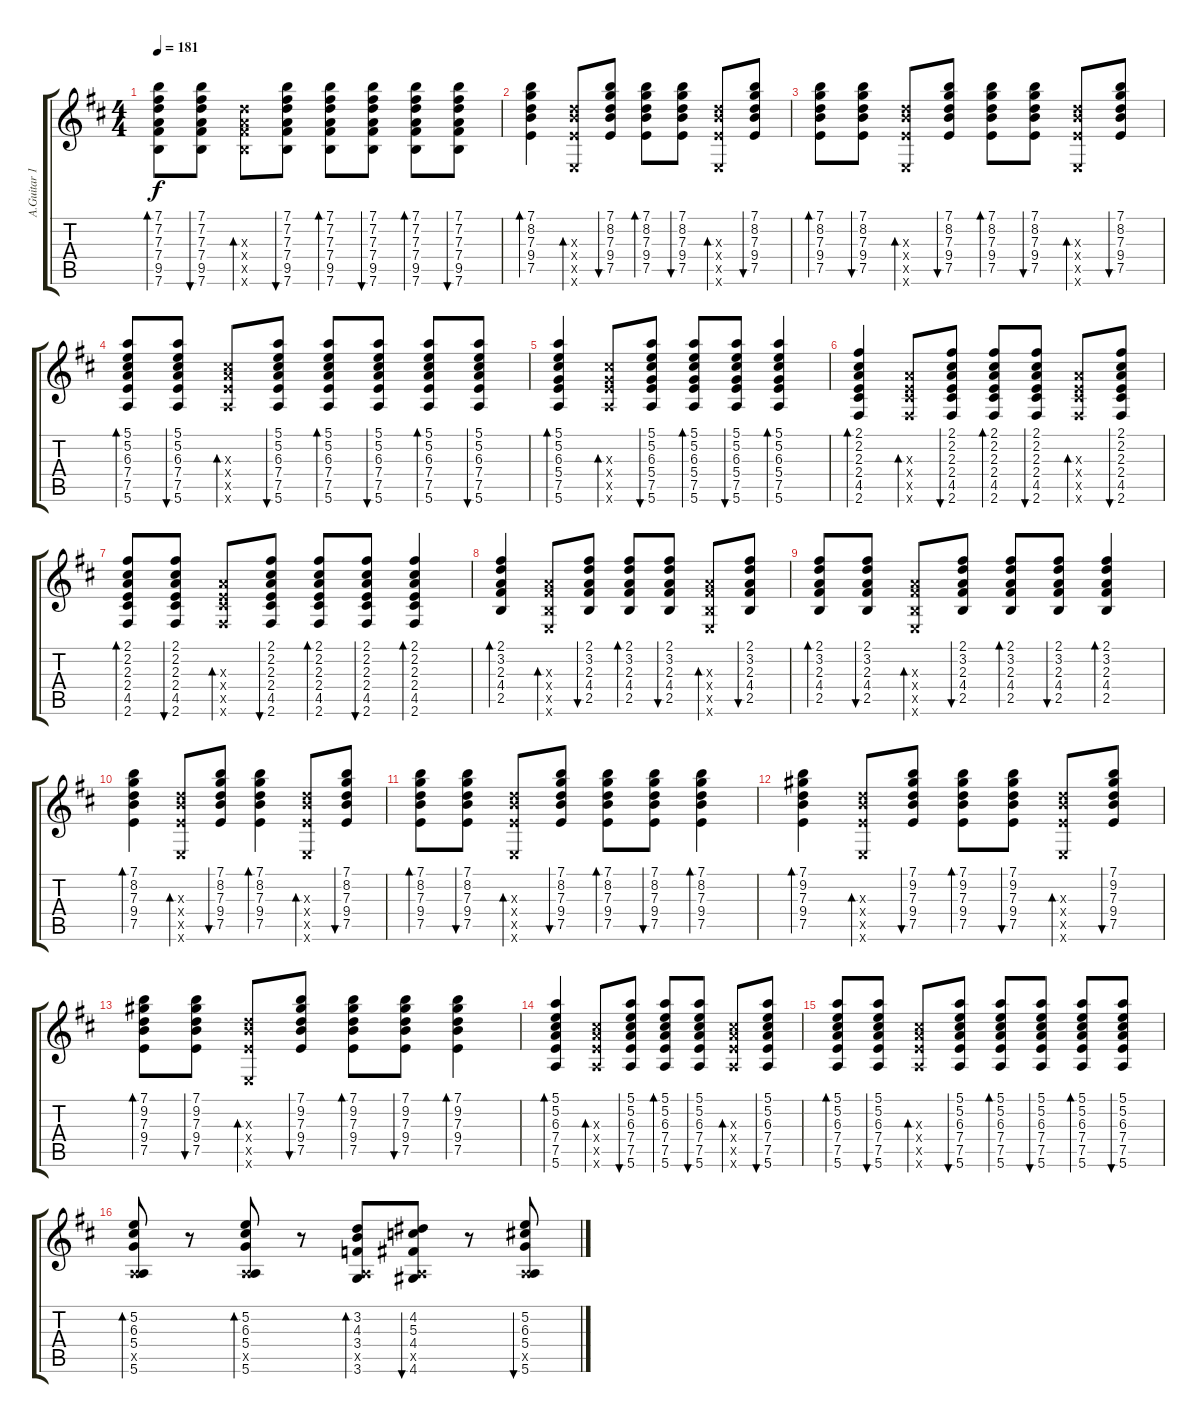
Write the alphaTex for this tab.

\track ("A.Guitar 1" "A.Guitar 1") {instrument acousticguitarnylon}
\staff {score tabs}
\tuning (E4 B3 G3 D3 A2 E2) {hide}
\ts (4 4)
\tempo 181
\clef g2
\ks d
(7.1 7.2 7.3 7.4 9.5 7.6).8{bd 60 dy f} (7.1 7.2 7.3 7.4 9.5 7.6).8{bu 60} (7.3{x} 7.4{x} 9.5{x} 7.6{x}).8{bd 60} (7.1 7.2 7.3 7.4 9.5 7.6).8{bu 60} (7.1 7.2 7.3 7.4 9.5 7.6).8{bd 60} (7.1 7.2 7.3 7.4 9.5 7.6).8{bu 60} (7.1 7.2 7.3 7.4 9.5 7.6).8{bd 60} (7.1 7.2 7.3 7.4 9.5 7.6).8{bu 60} |
(7.1 8.2 7.3 9.4 7.5).4{bd 60} (7.3{x} 9.4{x} 7.5{x} 0.6{x}).8{bd 60} (7.1 8.2 7.3 9.4 7.5).8{bu 60} (7.1 8.2 7.3 9.4 7.5).8{bd 60} (7.1 8.2 7.3 9.4 7.5).8{bu 60} (7.3{x} 9.4{x} 7.5{x} 0.6{x}).8{bd 60} (7.1 8.2 7.3 9.4 7.5).8{bu 60} |
(7.1 8.2 7.3 9.4 7.5).8{bd 60} (7.1 8.2 7.3 9.4 7.5).8{bu 60} (7.3{x} 9.4{x} 7.5{x} 0.6{x}).8{bd 60} (7.1 8.2 7.3 9.4 7.5).8{bu 60} (7.1 8.2 7.3 9.4 7.5).8{bd 60} (7.1 8.2 7.3 9.4 7.5).8{bu 60} (7.3{x} 9.4{x} 7.5{x} 0.6{x}).8{bd 60} (7.1 8.2 7.3 9.4 7.5).8{bu 60} |
(5.1 5.2 6.3 7.4 7.5 5.6).8{bd 60} (5.1 5.2 6.3 7.4 7.5 5.6).8{bu 60} (6.3{x} 7.4{x} 7.5{x} 5.6{x}).8{bd 60} (5.1 5.2 6.3 7.4 7.5 5.6).8{bu 60} (5.1 5.2 6.3 7.4 7.5 5.6).8{bd 60} (5.1 5.2 6.3 7.4 7.5 5.6).8{bu 60} (5.1 5.2 6.3 7.4 7.5 5.6).8{bd 60} (5.1 5.2 6.3 7.4 7.5 5.6).8{bu 60} |
(5.1 5.2 6.3 5.4 7.5 5.6).4{bd 60} (6.3{x} 5.4{x} 7.5{x} 5.6{x}).8{bd 60} (5.1 5.2 6.3 5.4 7.5 5.6).8{bu 60} (5.1 5.2 6.3 5.4 7.5 5.6).8{bd 60} (5.1 5.2 6.3 5.4 7.5 5.6).8{bu 60} (5.1 5.2 6.3 5.4 7.5 5.6).4{bd 60} |
(2.1 2.2 2.3 2.4 4.5 2.6).4{bd 60} (2.3{x} 2.4{x} 4.5{x} 2.6{x}).8{bd 60} (2.1 2.2 2.3 2.4 4.5 2.6).8{bu 60} (2.1 2.2 2.3 2.4 4.5 2.6).8{bd 60} (2.1 2.2 2.3 2.4 4.5 2.6).8{bu 60} (2.3{x} 2.4{x} 4.5{x} 2.6{x}).8{bd 60} (2.1 2.2 2.3 2.4 4.5 2.6).8{bu 60} |
(2.1 2.2 2.3 2.4 4.5 2.6).8{bd 60} (2.1 2.2 2.3 2.4 4.5 2.6).8{bu 60} (2.3{x} 2.4{x} 4.5{x} 2.6{x}).8{bd 60} (2.1 2.2 2.3 2.4 4.5 2.6).8{bu 60} (2.1 2.2 2.3 2.4 4.5 2.6).8{bd 60} (2.1 2.2 2.3 2.4 4.5 2.6).8{bu 60} (2.1 2.2 2.3 2.4 4.5 2.6).4{bd 60} |
(2.1 3.2 2.3 4.4 2.5).4{bd 60} (2.3{x} 4.4{x} 2.5{x} 0.6{x}).8{bd 60} (2.1 3.2 2.3 4.4 2.5).8{bu 60} (2.1 3.2 2.3 4.4 2.5).8{bd 60} (2.1 3.2 2.3 4.4 2.5).8{bu 60} (2.3{x} 4.4{x} 2.5{x} 0.6{x}).8{bd 60} (2.1 3.2 2.3 4.4 2.5).8{bu 60} |
(2.1 3.2 2.3 4.4 2.5).8{bd 60} (2.1 3.2 2.3 4.4 2.5).8{bu 60} (2.3{x} 4.4{x} 2.5{x} 0.6{x}).8{bd 60} (2.1 3.2 2.3 4.4 2.5).8{bu 60} (2.1 3.2 2.3 4.4 2.5).8{bd 60} (2.1 3.2 2.3 4.4 2.5).8{bu 60} (2.1 3.2 2.3 4.4 2.5).4{bd 60} |
(7.1 8.2 7.3 9.4 7.5).4{bd 60} (7.3{x} 9.4{x} 7.5{x} 0.6{x}).8{bd 60} (7.1 8.2 7.3 9.4 7.5).8{bu 60} (7.1 8.2 7.3 9.4 7.5).4{bd 60} (7.3{x} 9.4{x} 7.5{x} 0.6{x}).8{bd 60} (7.1 8.2 7.3 9.4 7.5).8{bu 60} |
(7.1 8.2 7.3 9.4 7.5).8{bd 60} (7.1 8.2 7.3 9.4 7.5).8{bu 60} (7.3{x} 9.4{x} 7.5{x} 0.6{x}).8{bd 60} (7.1 8.2 7.3 9.4 7.5).8{bu 60} (7.1 8.2 7.3 9.4 7.5).8{bd 60} (7.1 8.2 7.3 9.4 7.5).8{bu 60} (7.1 8.2 7.3 9.4 7.5).4{bd 60} |
(7.1 9.2 7.3 9.4 7.5).4{bd 60} (7.3{x} 9.4{x} 7.5{x} 0.6{x}).8{bd 60} (7.1 9.2 7.3 9.4 7.5).8{bu 60} (7.1 9.2 7.3 9.4 7.5).8{bd 60} (7.1 9.2 7.3 9.4 7.5).8{bu 60} (7.3{x} 9.4{x} 7.5{x} 0.6{x}).8{bd 60} (7.1 9.2 7.3 9.4 7.5).8{bu 60} |
(7.1 9.2 7.3 9.4 7.5).8{bd 60} (7.1 9.2 7.3 9.4 7.5).8{bu 60} (7.3{x} 9.4{x} 7.5{x} 0.6{x}).8{bd 60} (7.1 9.2 7.3 9.4 7.5).8{bu 60} (7.1 9.2 7.3 9.4 7.5).8{bd 60} (7.1 9.2 7.3 9.4 7.5).8{bu 60} (7.1 9.2 7.3 9.4 7.5).4{bd 60} |
(5.1 5.2 6.3 7.4 7.5 5.6).4{bd 60} (6.3{x} 7.4{x} 7.5{x} 5.6{x}).8{bd 60} (5.1 5.2 6.3 7.4 7.5 5.6).8{bu 60} (5.1 5.2 6.3 7.4 7.5 5.6).8{bd 60} (5.1 5.2 6.3 7.4 7.5 5.6).8{bu 60} (6.3{x} 7.4{x} 7.5{x} 5.6{x}).8{bd 60} (5.1 5.2 6.3 7.4 7.5 5.6).8{bu 60} |
(5.1 5.2 6.3 7.4 7.5 5.6).8{bd 60} (5.1 5.2 6.3 7.4 7.5 5.6).8{bu 60} (6.3{x} 7.4{x} 7.5{x} 5.6{x}).8{bd 60} (5.1 5.2 6.3 7.4 7.5 5.6).8{bu 60} (5.1 5.2 6.3 7.4 7.5 5.6).8{bd 60} (5.1 5.2 6.3 7.4 7.5 5.6).8{bu 60} (5.1 5.2 6.3 7.4 7.5 5.6).8{bd 60} (5.1 5.2 6.3 7.4 7.5 5.6).8{bu 60} |
(5.2 6.3 5.4 0.5{x} 5.6).8{bd 60} r.8 (5.2 6.3 5.4 0.5{x} 5.6).8{bd 60} r.8 (3.2 4.3 3.4 0.5{x} 3.6).8{bd 60} (4.2 5.3 4.4 0.5{x} 4.6).8{bu 60} r.8 (5.2 6.3 5.4 0.5{x} 5.6).8{bu 60}
